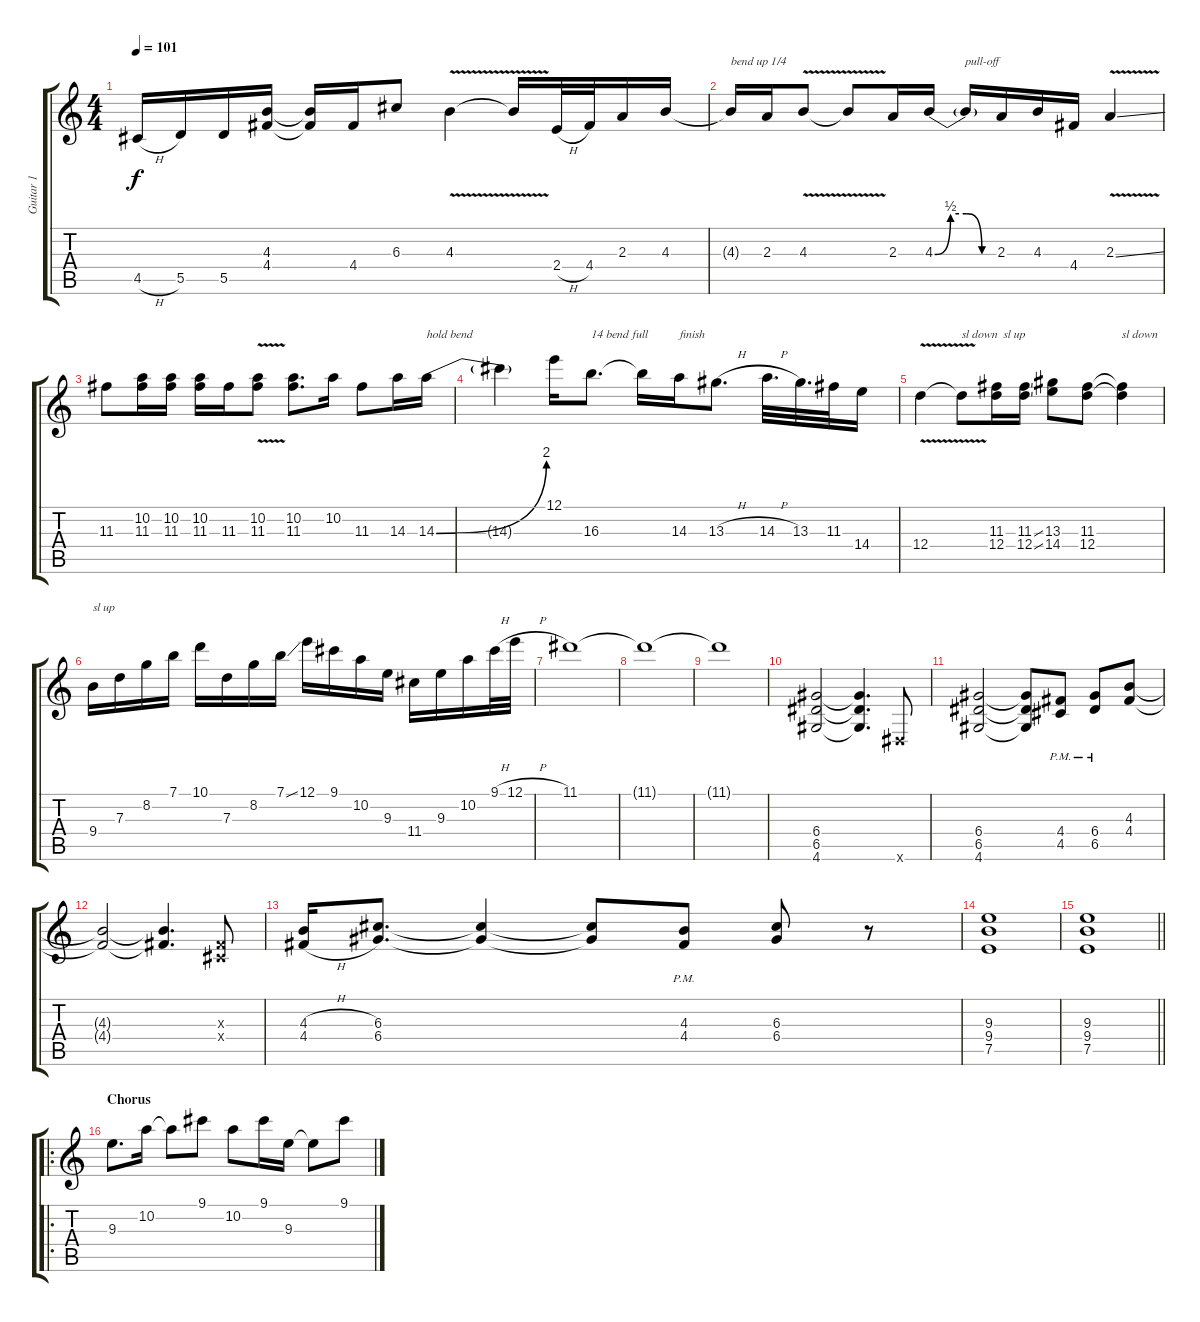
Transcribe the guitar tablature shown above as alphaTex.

\track ("Guitar 1" "Guitar 1") {instrument acousticguitarsteel}
\staff {score tabs}
\tuning (E4 B3 G3 D3 A2 E2) {hide}
\ts (4 4)
\tempo 101
\clef g2
\ks c
4.5{h}.16{dy f} 5.5.16 5.5.16 (4.3 4.4).16 (4.3{t} 4.4{t}).16 4.4.16 6.3.8 4.3{v}.4 4.3{t}.16 2.4{h}.32 4.4.32 2.3.16 4.3.16 |
4.3{t}.16{txt "bend up 1/4"} 2.3.16 4.3{v}.8 4.3{t}.8 2.3.16 4.3{be (custom 0 0 15 2 30 2 45 0 60 0)}.16 4.3{t}.16{txt "pull-off"} 2.3.16 4.3.16 4.4.16 2.3{v ss}.4 |
11.3.8 (10.2 11.3).16 (10.2 11.3).16 (10.2 11.3).16 11.3.16 (10.2{v} 11.3{v}).8 (10.2 11.3).8{d} 10.2.16 11.3.8 14.3.16 14.3{be (bend 0 0 60 8)}.16{txt "hold bend"} |
14.3{t}.4 12.1.16 16.3.8{d txt "14 bend full"} 16.3{t}.16 14.3.16{txt "finish"} 13.3{h}.8{d} 14.3{h}.32{d} 13.3.32{d} 11.3.32 14.4.16 |
12.4{v}.4 12.4{t}.8{txt "sl down  sl up"} (11.3 12.4).16 (11.3{ss} 12.4{ss}).16 (13.3 14.4).8 (11.3 12.4).8 (11.3{t} 12.4{t}).4{txt "sl down"} |
9.4.16{txt "sl up"} 7.3.16 8.2.16 7.1.16 10.1.16 7.3.16 8.2.16 7.1{ss}.16 12.1.16 9.1.16 10.2.16 9.3.16 11.4.16 9.3.16 10.2.16 9.1{h}.32 12.1{h}.32 |
11.1.1{volume 2} |
11.1{t}.1 |
11.1{t}.1 |
(6.4 6.5 4.6).2{volume 14} (6.4{t} 6.5{t} 4.6{t}).4{d} -1.6{x}.8 |
(6.4 6.5 4.6).2 (6.4{t} 6.5{t} 4.6{t}).8 (4.4{pm} 4.5{pm}).8 (6.4{pm} 6.5{pm}).8 (4.3 4.4).8 |
(4.3{t} 4.4{t}).2 (4.3{t} 4.4{t}).4{d} (-1.3{x} -1.4{x}).8 |
(4.3{h} 4.4{h}).16 (6.3 6.4).8{d} (6.3{t} 6.4{t}).4 (6.3{t} 6.4{t}).8 (4.3{pm} 4.4{pm}).8 (6.3 6.4).8 r.8 |
(9.3 9.4 7.5).1{volume 14} |
\barLineRight lightlight
(9.3 9.4 7.5).1 |
\ro
\section ("" "Chorus")
9.3.8{d volume 16} 10.2.16 10.2{t}.8 9.1.8 10.2.8 9.1.16 9.3.16 9.3{t}.8 9.1.8
